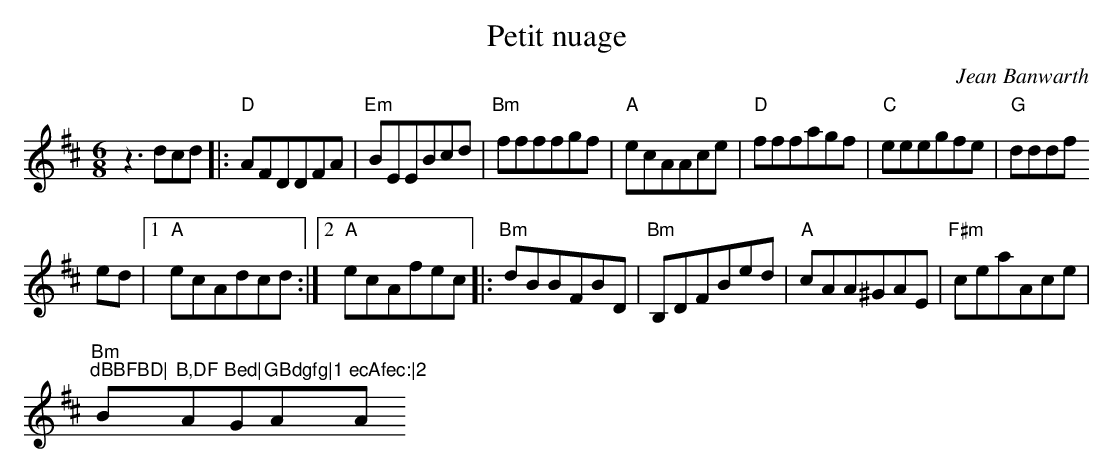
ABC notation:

X:1
T:Petit nuage
C:Jean Banwarth
M:6/8
L:1/8
K:D
z3dcd|:"D"AFDDFA|"Em"BEEBcd|"Bm"ffffgf|"A"ecAAce|"D"fffagf|"C"eeegfe|"G"dddf
ed|1"A"ecAdcd:|2"A"ecAfec|:"Bm"dBBFBD|"Bm"B,DFBed|"A"cAA^GAE|"F#m"ceaAce|"Bm
"dBBFBD|"Bm"B,DF"A"Bed|"G"GBdgfg|1"A"ecAfec:|2"A"ecAdcd| \
